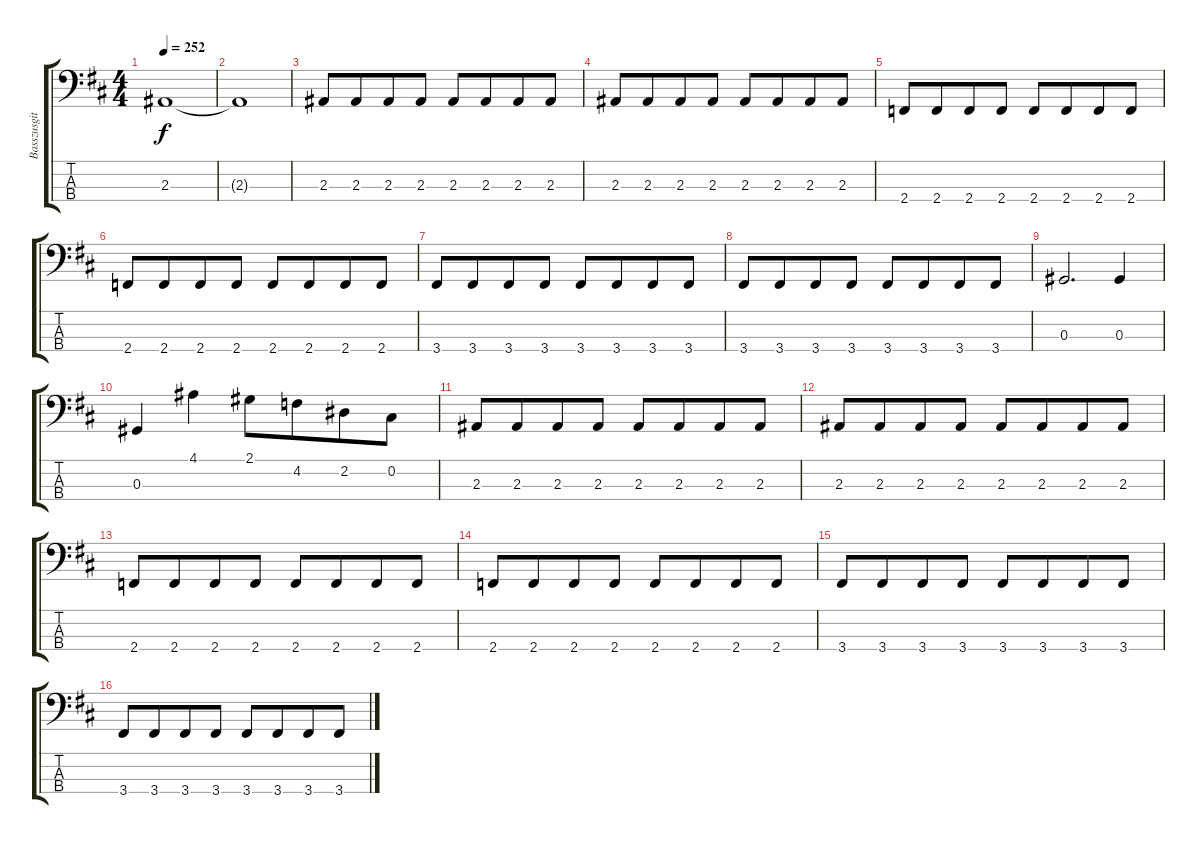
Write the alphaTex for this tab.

\track ("Basszusgitár (Barry Sparks)" "Basszusgit") {instrument electricbassfinger}
\staff {score tabs}
\tuning (Gb2 Db2 Ab1 Eb1) {hide}
\ts (4 4)
\tempo 252
\clef f4
\ks d
2.3.1{dy f} |
2.3{t}.1 |
2.3.8 2.3.8{beam merge} 2.3.8 2.3.8 2.3.8 2.3.8{beam merge} 2.3.8 2.3.8 |
2.3.8 2.3.8{beam merge} 2.3.8 2.3.8 2.3.8 2.3.8{beam merge} 2.3.8 2.3.8 |
2.4.8 2.4.8{beam merge} 2.4.8 2.4.8 2.4.8 2.4.8{beam merge} 2.4.8 2.4.8 |
2.4.8 2.4.8{beam merge} 2.4.8 2.4.8 2.4.8 2.4.8{beam merge} 2.4.8 2.4.8 |
3.4.8 3.4.8{beam merge} 3.4.8 3.4.8 3.4.8 3.4.8{beam merge} 3.4.8 3.4.8 |
3.4.8 3.4.8{beam merge} 3.4.8 3.4.8 3.4.8 3.4.8{beam merge} 3.4.8 3.4.8 |
0.3.2{d} 0.3.4 |
0.3.4 4.1.4 2.1.8 4.2.8{beam merge} 2.2.8 0.2.8 |
2.3.8 2.3.8{beam merge} 2.3.8 2.3.8 2.3.8 2.3.8{beam merge} 2.3.8 2.3.8 |
2.3.8 2.3.8{beam merge} 2.3.8 2.3.8 2.3.8 2.3.8{beam merge} 2.3.8 2.3.8 |
2.4.8 2.4.8{beam merge} 2.4.8 2.4.8 2.4.8 2.4.8{beam merge} 2.4.8 2.4.8 |
2.4.8 2.4.8{beam merge} 2.4.8 2.4.8 2.4.8 2.4.8{beam merge} 2.4.8 2.4.8 |
3.4.8 3.4.8{beam merge} 3.4.8 3.4.8 3.4.8 3.4.8{beam merge} 3.4.8 3.4.8 |
3.4.8 3.4.8{beam merge} 3.4.8 3.4.8 3.4.8 3.4.8{beam merge} 3.4.8 3.4.8
